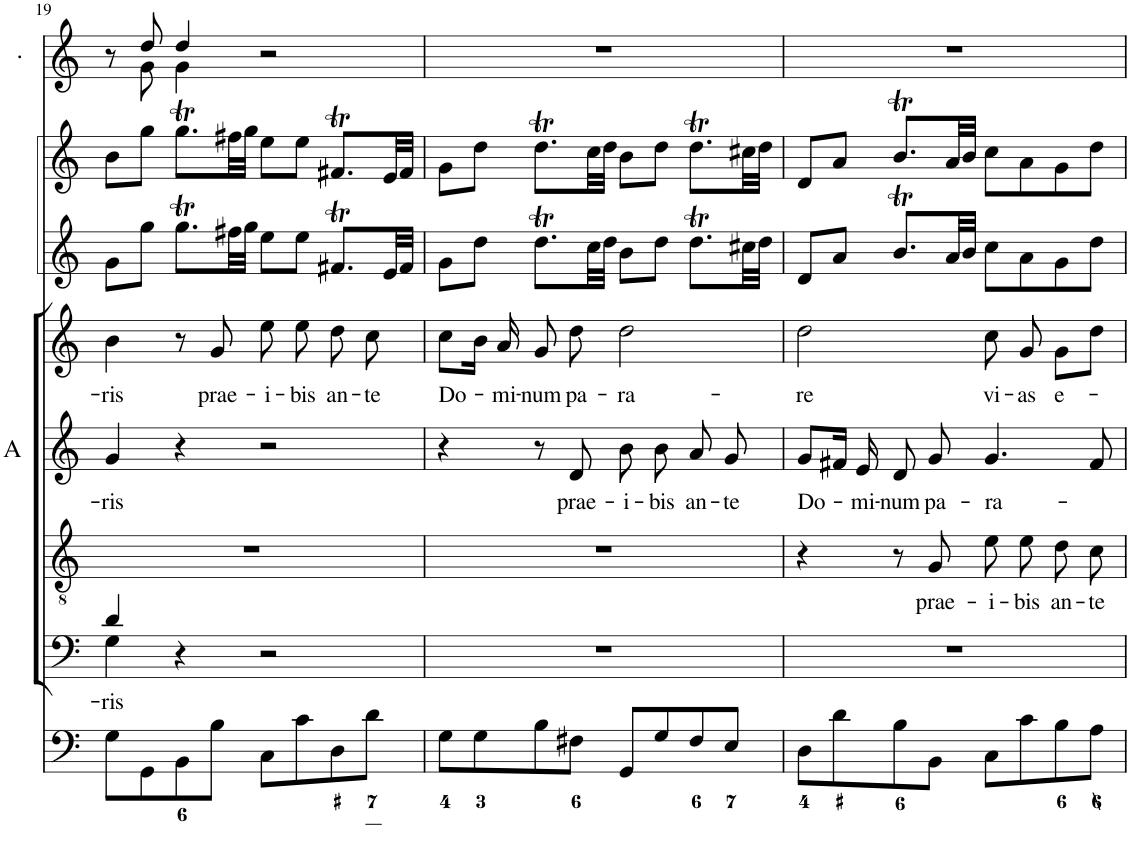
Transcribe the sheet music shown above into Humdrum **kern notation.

**kern	**kern	**text	**kern	**text	**kern	**text	**kern	**text	**kern	**kern	**kern
*part8	*part7	*part7	*part6	*part6	*part5	*part5	*part4	*part4	*part3	*part2	*part1
*staff8	*staff7	*staff7	*staff6	*staff6	*staff5	*staff5	*staff4	*staff4	*staff3	*staff2	*staff1
*I"[Organ]	*I"Voice	*	*I"Tenor	*	*I"Alto	*	*I"Voice	*	*I"[Violino 2]	*I"[Violino 1]	*I"Clarini in C
*	*	*	*	*	*I'A	*	*	*	*I'Vln	*I'Vln	*
!!LO:PB:g=z
*clefF4	*clefF4	*	*clefGv2	*	*clefG2	*	*clefG2	*	*clefG2	*clefG2	*clefG2
*k[]	*k[]	*	*k[]	*	*k[]	*	*k[]	*	*k[]	*k[]	*k[]
*M4/4	*M4/4	*	*M4/4	*	*M4/4	*	*M4/4	*	*M4/4	*M4/4	*M4/4
*met(c)	*met(c)	*	*met(c)	*	*met(c)	*	*met(c)	*	*met(c)	*met(c)	*met(c)
=19	=19	=19	=19	=19	=19	=19	=19	=19	=19	=19	=19
*	*^	*	*	*	*	*	*	*	*	*	*
!	!	!	!LO:LY:b	!	!	!	!LO:LY:b	!	!LO:LY:b	!	!	!
*	*	*	*	*	*	*	*	*	*	*	*	*^
8G\L	4d/	4G\	-ris	1r	.	4g/	-ris	4b\	-ris	8g\L	8b\L	8r	8ryy
8GG\	.	.	.	.	.	.	.	.	.	8gg\J	8gg\J	8dd/	8g\
8BB\	4r	2.ryy	.	.	.	4r	.	8r	.	8.ggT\L	8.ggT\L	4dd/	4g\
!	!	!	!	!	!	!	!	!	!LO:LY:b	!	!	!	!
8B\J	.	.	.	.	.	.	.	8g/	prae-	.	.	.	.
.	.	.	.	.	.	.	.	.	.	32ff#X\LL	32ff#X\LL	.	.
.	.	.	.	.	.	.	.	.	.	32gg\JJJ	32gg\JJJ	.	.
!	!	!	!	!	!	!	!	!	!LO:LY:b	!	!	!	!
8C\L	2r	.	.	.	.	2r	.	8ee\	-i-	8ee\L	8ee\L	2r	2ryy
!	!	!	!	!	!	!	!	!	!LO:LY:b	!	!	!	!
8c\	.	.	.	.	.	.	.	8ee\	-bis	8ee\J	8ee\J	.	.
!	!	!	!	!	!	!	!	!	!LO:LY:b	!	!	!	!
8D\	.	.	.	.	.	.	.	8dd\	an-	8.f#Xt/L	8.f#Xt/L	.	.
!	!	!	!	!	!	!	!	!	!LO:LY:b	!	!	!	!
8d\J	.	.	.	.	.	.	.	8cc\	-te	.	.	.	.
.	.	.	.	.	.	.	.	.	.	32e/LL	32e/LL	.	.
.	.	.	.	.	.	.	.	.	.	32f#/JJJ	32f#/JJJ	.	.
*	*v	*v	*	*	*	*	*	*	*	*	*	*v	*v
=20	=20	=20	=20	=20	=20	=20	=20	=20	=20	=20	=20
!	!	!	!	!	!	!	!	!LO:LY:b	!	!	!
8G\L	1r	.	1r	.	4r	.	8cc\L	Do-	8g\L	8g\L	1r
8G\	.	.	.	.	.	.	16b\Jk	.	8dd\J	8dd\J	.
!	!	!	!	!	!	!	!	!LO:LY:b	!	!	!
.	.	.	.	.	.	.	16a/	-mi-	.	.	.
!	!	!	!	!	!	!	!	!LO:LY:b	!	!	!
8B\	.	.	.	.	8r	.	8g/	-num	8.ddT\L	8.ddT\L	.
!	!	!	!	!	!	!LO:LY:b	!	!LO:LY:b	!	!	!
8F#X\J	.	.	.	.	8d/	prae-	8dd\	pa-	.	.	.
.	.	.	.	.	.	.	.	.	32cc\LL	32cc\LL	.
.	.	.	.	.	.	.	.	.	32dd\JJJ	32dd\JJJ	.
!	!	!	!	!	!	!LO:LY:b	!	!LO:LY:b	!	!	!
8GG/L	.	.	.	.	8b\	-i-	2dd\	-ra-	8b\L	8b\L	.
!	!	!	!	!	!	!LO:LY:b	!	!	!	!	!
8G/	.	.	.	.	8b\	-bis	.	.	8dd\J	8dd\J	.
!	!	!	!	!	!	!LO:LY:b	!	!	!	!	!
8F#/	.	.	.	.	8a/	an-	.	.	8.ddT\L	8.ddT\L	.
!	!	!	!	!	!	!LO:LY:b	!	!	!	!	!
8E/J	.	.	.	.	8g/	-te	.	.	.	.	.
.	.	.	.	.	.	.	.	.	32cc#X\LL	32cc#X\LL	.
.	.	.	.	.	.	.	.	.	32dd\JJJ	32dd\JJJ	.
=21	=21	=21	=21	=21	=21	=21	=21	=21	=21	=21	=21
!	!	!	!	!	!	!LO:LY:b	!	!LO:LY:b	!	!	!
8D\L	1r	.	4r	.	8g/L	Do-	2dd\	-re	8d/L	8d/L	1r
8d\	.	.	.	.	16f#X/Jk	.	.	.	8a/J	8a/J	.
!	!	!	!	!	!	!LO:LY:b	!	!	!	!	!
.	.	.	.	.	16e/	-mi-	.	.	.	.	.
!	!	!	!	!	!	!LO:LY:b	!	!	!	!	!
8B\	.	.	8r	.	8d/	-num	.	.	8.bt/L	8.bt/L	.
!	!	!	!	!LO:LY:b	!	!LO:LY:b	!	!	!	!	!
8BB\J	.	.	8G/	prae-	8g/	pa-	.	.	.	.	.
.	.	.	.	.	.	.	.	.	32a/LL	32a/LL	.
.	.	.	.	.	.	.	.	.	32b/JJJ	32b/JJJ	.
!	!	!	!	!LO:LY:b	!	!LO:LY:b	!	!LO:LY:b	!	!	!
8C\L	.	.	8e\L	-i-	4.g/	-ra-	8cc\	vi-	8cc\L	8cc\L	.
!	!	!	!	!LO:LY:b	!	!	!	!LO:LY:b	!	!	!
8c\	.	.	8e\J	-bis	.	.	8g/	-as	8a\	8a\	.
!	!	!	!	!LO:LY:b	!	!	!	!LO:LY:b	!	!	!
8B\	.	.	8d\L	an-	.	.	8g\L	e-	8g\	8g\	.
!	!	!	!	!LO:LY:b	!	!	!	!	!	!	!
8A\J	.	.	8c\J	-te	8f#/	.	8dd\J	.	8dd\J	8dd\J	.
=	=	=	=	=	=	=	=	=	=	=	=
*-	*-	*-	*-	*-	*-	*-	*-	*-	*-	*-	*-
